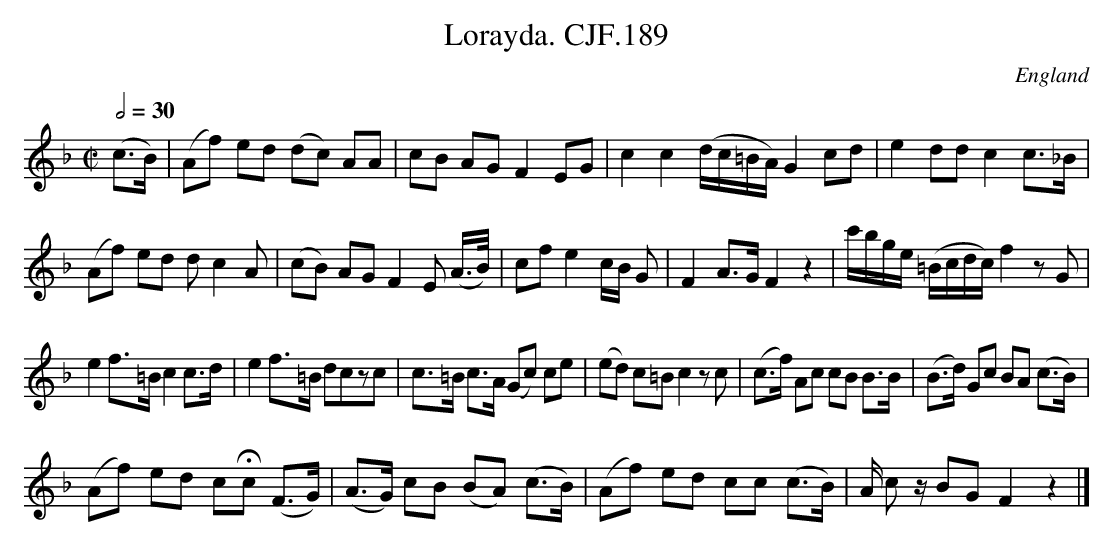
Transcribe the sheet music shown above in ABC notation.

X:1
T:Lorayda. CJF.189
O:England
M:C|
L:1/8
Q:1/2=30
K:F major
(c>B)|(Af) ed (dc) AA|cB AGF2EG|\
c2 c2 (d/c/=B/A/)G2cd|e2dd c2c>_B|!
(Af) ed dc2A|(cB) AGF2E (A3/4B/4)|cfe2c/B/ G|\
F2A>GF2z2|c'/b/g/e/ (=B/c/d/c/)f2zG|!
e2f>=Bc2c>d|e2f>=B dczc|c>=B c>A (Gc) ce|\
(ed) c=Bc2zc|(c>f) Ac cB B>B|(B>d) Gc BA (c>B)|!
(Af) ed cHc (F>G)|\
(A>G) cB (BA) (c>B)|(Af) ed cc (c>B)|A/ cz/ BGF2z2|]
